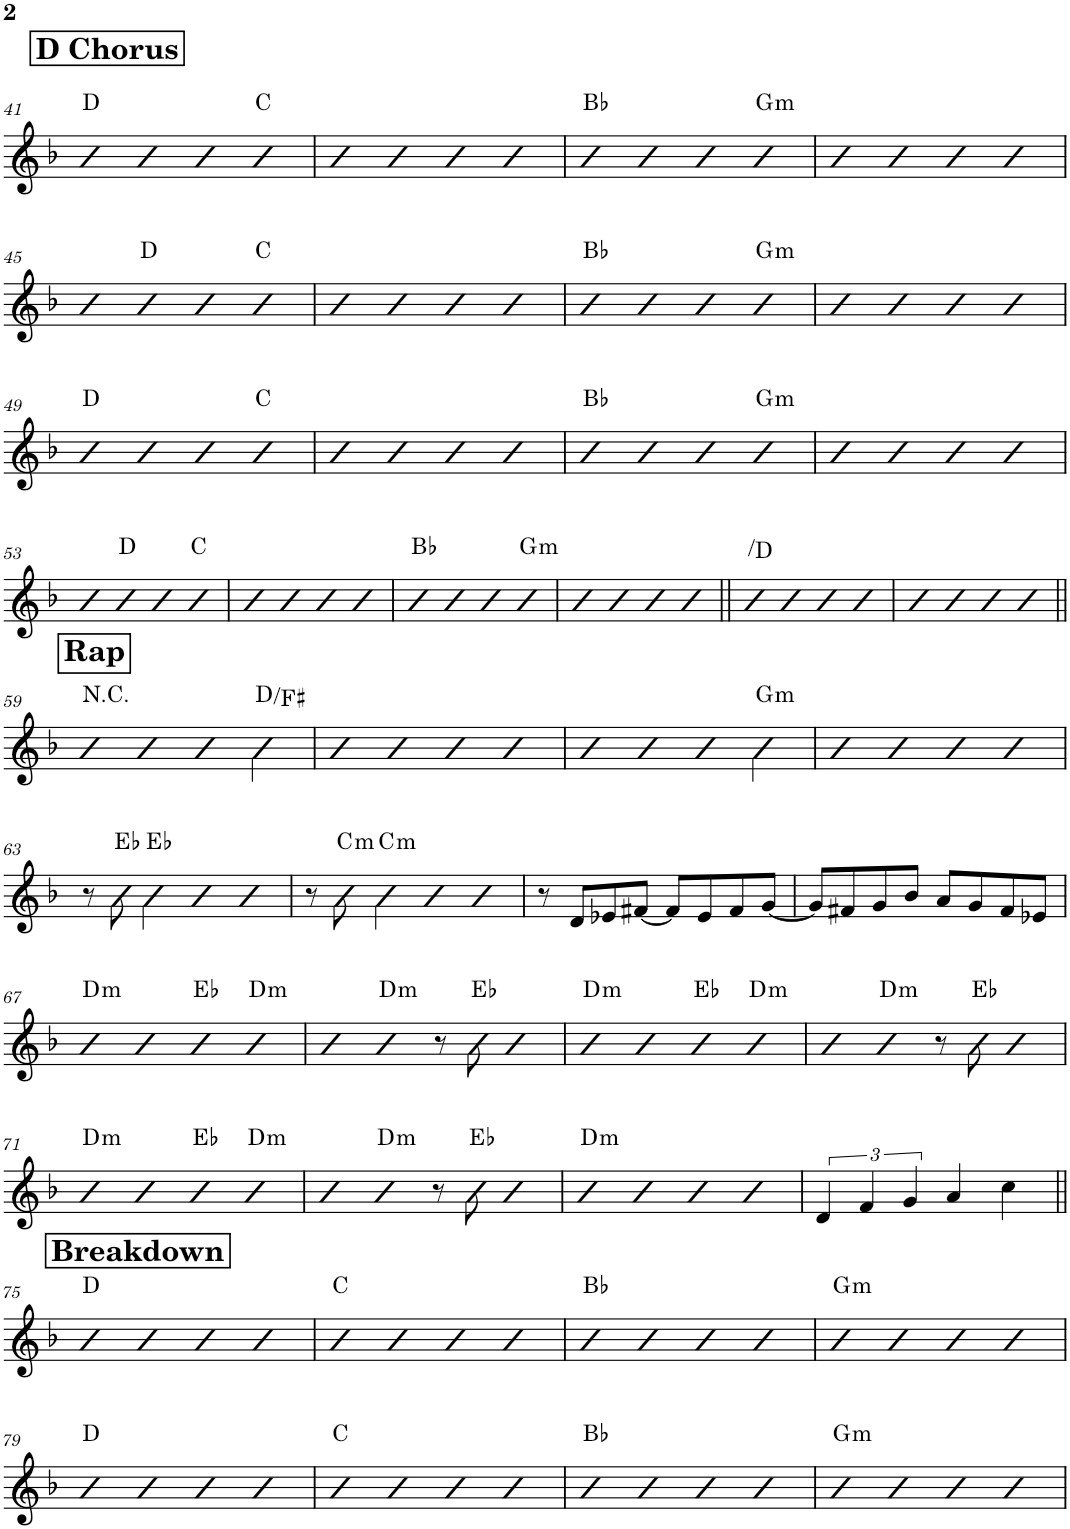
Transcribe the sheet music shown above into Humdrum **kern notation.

**kern	**harte
*part1	*part1
*staff1	*
*I"Piano	*
*I'Pno.	*
!!LO:PB:g=z
*clefG2	*
*k[b-]	*
*M4/4	*
!!LO:REH:place=s1:a:B:cj:fs=14:t=D Chorus
=41	=41
4b-	D:maj
4b-	.
4b-	.
4b-	C:maj
=42	=42
4b-	.
4b-	.
4b-	.
4b-	.
=43	=43
4b-	Bb:maj
4b-	.
4b-	.
!	!LO:H:kt=m
4b-	G:min
=44	=44
4b-	.
4b-	.
4b-	.
4b-	.
!!LO:LB:g=z
=45	=45
4b-	.
4b-	D:maj
4b-	.
4b-	C:maj
=46	=46
4b-	.
4b-	.
4b-	.
4b-	.
=47	=47
4b-	Bb:maj
4b-	.
4b-	.
!	!LO:H:kt=m
4b-	G:min
=48	=48
4b-	.
4b-	.
4b-	.
4b-	.
!!LO:LB:g=z
=49	=49
4b-	D:maj
4b-	.
4b-	.
4b-	C:maj
=50	=50
4b-	.
4b-	.
4b-	.
4b-	.
=51	=51
4b-	Bb:maj
4b-	.
4b-	.
!	!LO:H:kt=m
4b-	G:min
=52	=52
4b-	.
4b-	.
4b-	.
4b-	.
!!LO:LB:g=z
=53	=53
4b-	.
4b-	D:maj
4b-	.
4b-	C:maj
=54	=54
4b-	.
4b-	.
4b-	.
4b-	.
=55	=55
4b-	Bb:maj
4b-	.
4b-	.
!	!LO:H:kt=m
4b-	G:min
=56	=56
4b-	.
4b-	.
4b-	.
4b-	.
=57||	=57||
!	!LO:H:kt=N.C.
4b-	N
4b-	.
4b-	.
4b-	.
=58	=58
4b-	.
4b-	.
4b-	.
4b-	.
!!LO:LB:g=z
!!LO:REH:place=s1:a:B:cj:fs=14:t=Rap
=59||	=59||
!	!LO:H:kt=N.C.
4b-	N
4b-	.
4b-	.
4b-\	D:maj/3
=60	=60
4b-	.
4b-	.
4b-	.
4b-	.
=61	=61
4b-	.
4b-	.
4b-	.
!	!LO:H:kt=m
4b-\	G:min
=62	=62
4b-	.
4b-	.
4b-	.
4b-	.
!!LO:LB:g=z
=63	=63
8r	.
8b-\	Eb:maj
4b-\	Eb:maj
4b-	.
4b-	.
=64	=64
8r	.
!	!LO:H:kt=m
8b-\	C:min
!	!LO:H:kt=m
4b-\	C:min
4b-	.
4b-	.
=65	=65
8r	.
8d/L	.
8e-X/	.
[8f#X/J	.
8f#/L]	.
8e-/	.
8f#/	.
[8g/J	.
=66	=66
8g/L]	.
8f#X/	.
8g/	.
8b-/J	.
8a/L	.
8g/	.
8f#/	.
8e-X/J	.
!!LO:LB:g=z
=67	=67
!	!LO:H:kt=m
4b-	D:min
4b-	.
4b-	Eb:maj
!	!LO:H:kt=m
4b-	D:min
=68	=68
4b-	.
!	!LO:H:kt=m
4b-	D:min
8r	.
8b-\	Eb:maj
4b-	.
=69	=69
!	!LO:H:kt=m
4b-	D:min
4b-	.
4b-	Eb:maj
!	!LO:H:kt=m
4b-	D:min
=70	=70
4b-	.
!	!LO:H:kt=m
4b-	D:min
8r	.
8b-\	Eb:maj
4b-	.
!!LO:LB:g=z
=71	=71
!	!LO:H:kt=m
4b-	D:min
4b-	.
4b-	Eb:maj
!	!LO:H:kt=m
4b-	D:min
=72	=72
4b-	.
!	!LO:H:kt=m
4b-	D:min
8r	.
8b-\	Eb:maj
4b-	.
=73	=73
!	!LO:H:kt=m
4b-	D:min
4b-	.
4b-	.
4b-	.
=74	=74
6d/	.
6f/	.
6g/	.
4a/	.
4cc\	.
!!LO:LB:g=z
!!LO:REH:place=s1:a:B:cj:fs=14:t=Breakdown
=75||	=75||
4b-	D:maj
4b-	.
4b-	.
4b-	.
=76	=76
4b-	C:maj
4b-	.
4b-	.
4b-	.
=77	=77
4b-	Bb:maj
4b-	.
4b-	.
4b-	.
=78	=78
!	!LO:H:kt=m
4b-	G:min
4b-	.
4b-	.
4b-	.
!!LO:LB:g=z
=79	=79
4b-	D:maj
4b-	.
4b-	.
4b-	.
=80	=80
4b-	C:maj
4b-	.
4b-	.
4b-	.
=81	=81
4b-	Bb:maj
4b-	.
4b-	.
4b-	.
=82	=82
!	!LO:H:kt=m
4b-	G:min
4b-	.
4b-	.
4b-	.
=	=
*-	*-
